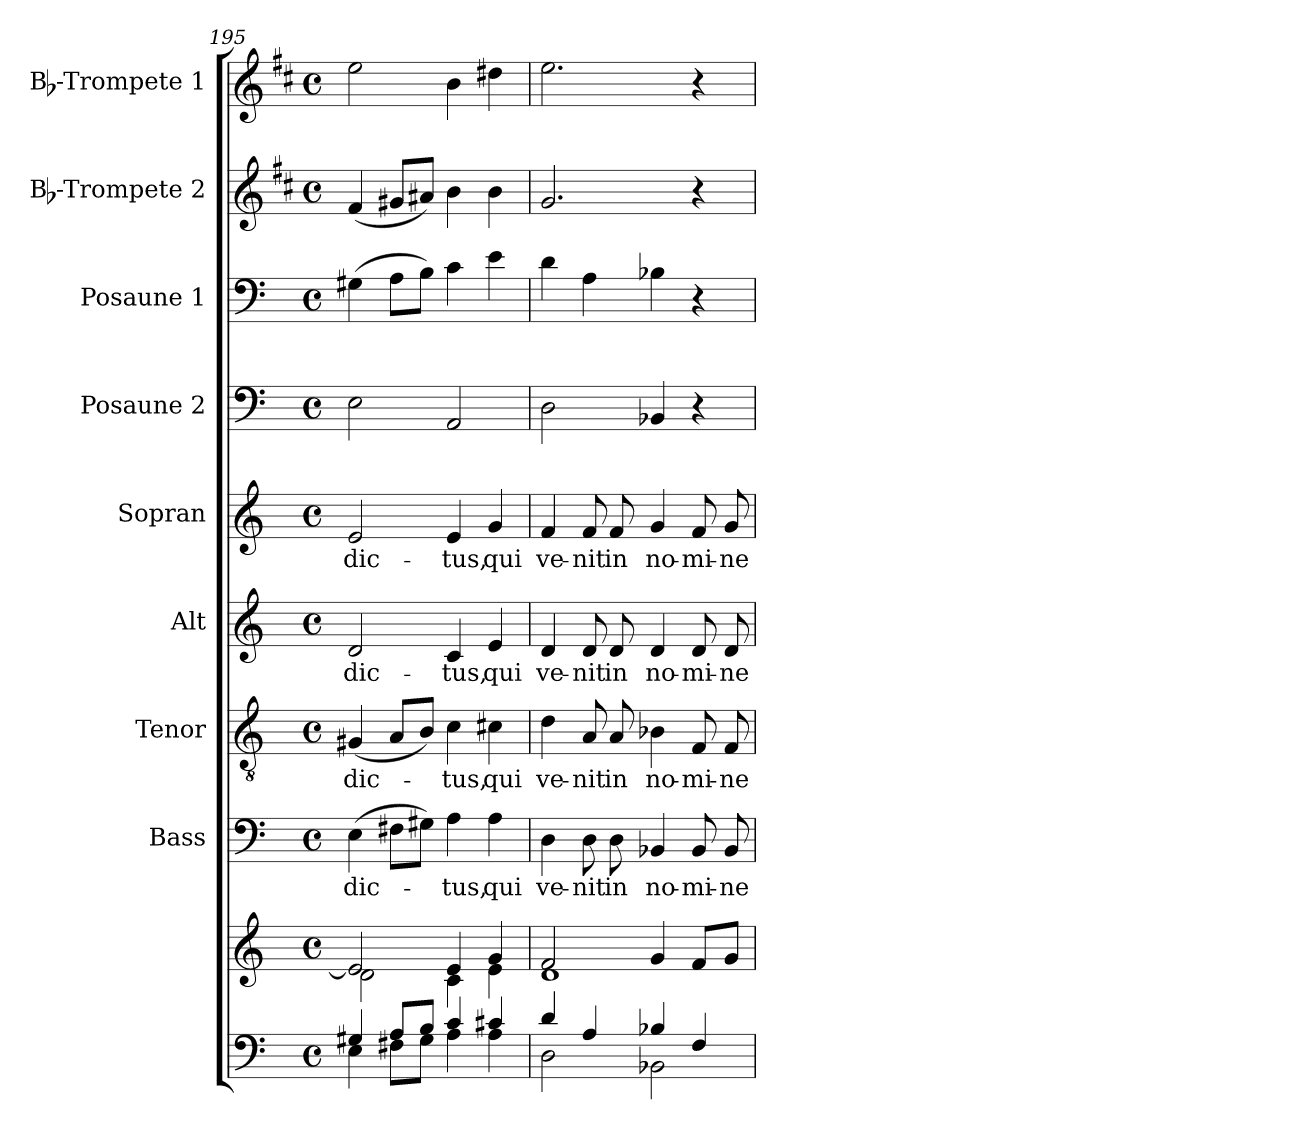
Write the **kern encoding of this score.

**kern	**kern	**kern	**text	**kern	**text	**kern	**text	**kern	**text	**kern	**kern	**kern	**kern
*part9	*part9	*part8	*part8	*part7	*part7	*part6	*part6	*part5	*part5	*part4	*part3	*part2	*part1
*staff10	*staff9	*staff8	*staff8	*staff7	*staff7	*staff6	*staff6	*staff5	*staff5	*staff4	*staff3	*staff2	*staff1
*	*	*I"Bass	*	*I"Tenor	*	*I"Alt	*	*I"Sopran	*	*I"Posaune 2	*I"Posaune 1	*I"Bb-Trompete 2	*I"Bb-Trompete 1
*	*	*I'B.	*	*I'T.	*	*I'A.	*	*I'S.	*	*I'Pos. 2	*I'Pos. 1	*I'Bb Trp. 2	*I'Bb Trp. 1
*clefF4	*clefG2	*clefF4	*	*clefGv2	*	*clefG2	*	*clefG2	*	*clefF4	*clefF4	*clefG2	*clefG2
*	*	*	*	*	*	*	*	*	*	*	*	*ITrd1c2	*ITrd1c2
*k[]	*k[]	*k[]	*	*k[]	*	*k[]	*	*k[]	*	*k[]	*k[]	*k[]	*k[]
*C:	*C:	*C:	*	*C:	*	*C:	*	*C:	*	*C:	*C:	*C:	*C:
*M4/4	*M4/4	*M4/4	*	*M4/4	*	*M4/4	*	*M4/4	*	*M4/4	*M4/4	*M4/4	*M4/4
*met(c)	*met(c)	*met(c)	*	*met(c)	*	*met(c)	*	*met(c)	*	*met(c)	*met(c)	*met(c)	*met(c)
=195	=195	=195	=195	=195	=195	=195	=195	=195	=195	=195	=195	=195	=195
*^	*^	*	*	*	*	*	*	*	*	*	*	*	*
!	!	!	!	!	!LO:LY:b	!	!LO:LY:b	!	!LO:LY:b	!	!LO:LY:b	!	!	!	!
4G#X/	4E\	2e/]	2d\	(>4E\	-dic-	(<4G#X/	-dic-	2d/	-dic-	2e/	-dic-	2E\	(>4G#X\	(<4e/	2dd\
8A/L	8F#X\L	.	.	8F#X\L	.	8A/L	.	.	.	.	.	.	8A\L	8f#X/L	.
8B/J	8G#\J	.	.	8G#X\J)	.	8B/J)	.	.	.	.	.	.	8B\J)	8g#X/J)	.
!	!	!	!	!	!LO:LY:b	!	!LO:LY:b	!	!LO:LY:b	!	!LO:LY:b	!	!	!	!
4c/	4A\	4e/	4c\	4A\	-tus,	4c\	-tus,	4c/	-tus,	4e/	-tus,	2AA/	4c\	4a\	4a\
!	!	!	!	!	!LO:LY:b	!	!LO:LY:b	!	!LO:LY:b	!	!LO:LY:b	!	!	!	!
4c#X/	4A\	4g/	4e\	4A\	qui	4c#X\	qui	4e/	qui	4g/	qui	.	4e\	4a\	4cc#X\
!!LO:PB:g=z
=196	=196	=196	=196	=196	=196	=196	=196	=196	=196	=196	=196	=196	=196	=196	=196
!	!	!	!	!	!LO:LY:b	!	!LO:LY:b	!	!LO:LY:b	!	!LO:LY:b	!	!	!	!
4d/	2D\	2f/	1d	4D\	ve-	4d\	ve-	4d/	ve-	4f/	ve-	2D\	4d\	2.f/	2.dd\
!	!	!	!	!	!LO:LY:b	!	!LO:LY:b	!	!LO:LY:b	!	!LO:LY:b	!	!	!	!
4A/	.	.	.	8D\	-nit	8A/	-nit	8d/	-nit	8f/	-nit	.	4A\	.	.
!	!	!	!	!	!LO:LY:b	!	!LO:LY:b	!	!LO:LY:b	!	!LO:LY:b	!	!	!	!
.	.	.	.	8D\	in	8A/	in	8d/	in	8f/	in	.	.	.	.
!	!	!	!	!	!LO:LY:b	!	!LO:LY:b	!	!LO:LY:b	!	!LO:LY:b	!	!	!	!
4B-X/	2BB-X\	4g/	.	4BB-X/	no-	4B-X\	no-	4d/	no-	4g/	no-	4BB-X/	4B-X\	.	.
!	!	!	!	!	!LO:LY:b	!	!LO:LY:b	!	!LO:LY:b	!	!LO:LY:b	!	!	!	!
4F/	.	8f/L	.	8BB-/	-mi-	8F/	-mi-	8d/	-mi-	8f/	-mi-	4r	4r	4r	4r
!	!	!	!	!	!LO:LY:b	!	!LO:LY:b	!	!LO:LY:b	!	!LO:LY:b	!	!	!	!
.	.	8g/J	.	8BB-/	-ne	8F/	-ne	8d/	-ne	8g/	-ne	.	.	.	.
*v	*v	*	*	*	*	*	*	*	*	*	*	*	*	*	*
*	*v	*v	*	*	*	*	*	*	*	*	*	*	*	*
=	=	=	=	=	=	=	=	=	=	=	=	=	=
*-	*-	*-	*-	*-	*-	*-	*-	*-	*-	*-	*-	*-	*-
